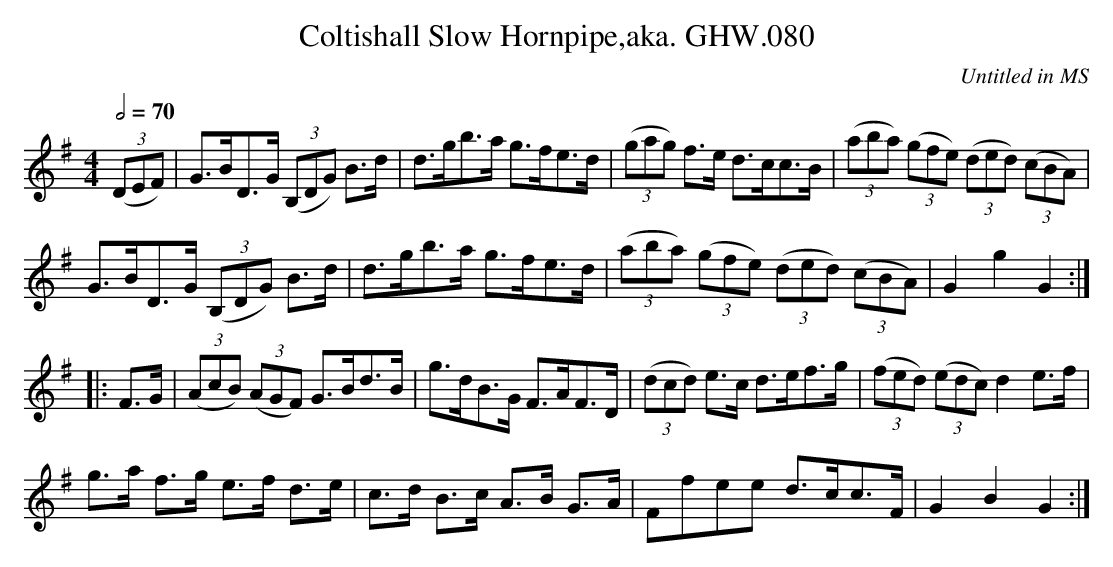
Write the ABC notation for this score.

X:1
T:Coltishall Slow Hornpipe,aka. GHW.080
M:4/4
L:1/8
Q:1/2=70
C:Untitled in MS
K:G
((3DEF)|G>BD>G ((3B,DG) B>d|d>gb>a g>fe>d|\
((3gag) f>e d>cc>B|((3aba) ((3gfe) ((3ded) ((3cBA)|
G>BD>G ((3B,DG) B>d|d>gb>a g>fe>d|\
((3aba) ((3gfe) ((3ded) ((3cBA)|G2g2G2:|
|:F>G|((3AcB) ((3AGF) G>Bd>B|g>dB>G F>AF>D|\
((3dcd) e>c d>ef>g|((3fed) ((3edc) d2 e>f|
g>a f>g e>f d>e|c>d B>c A>B G>A| Ffee d>cc>F|G2B2G2:|
